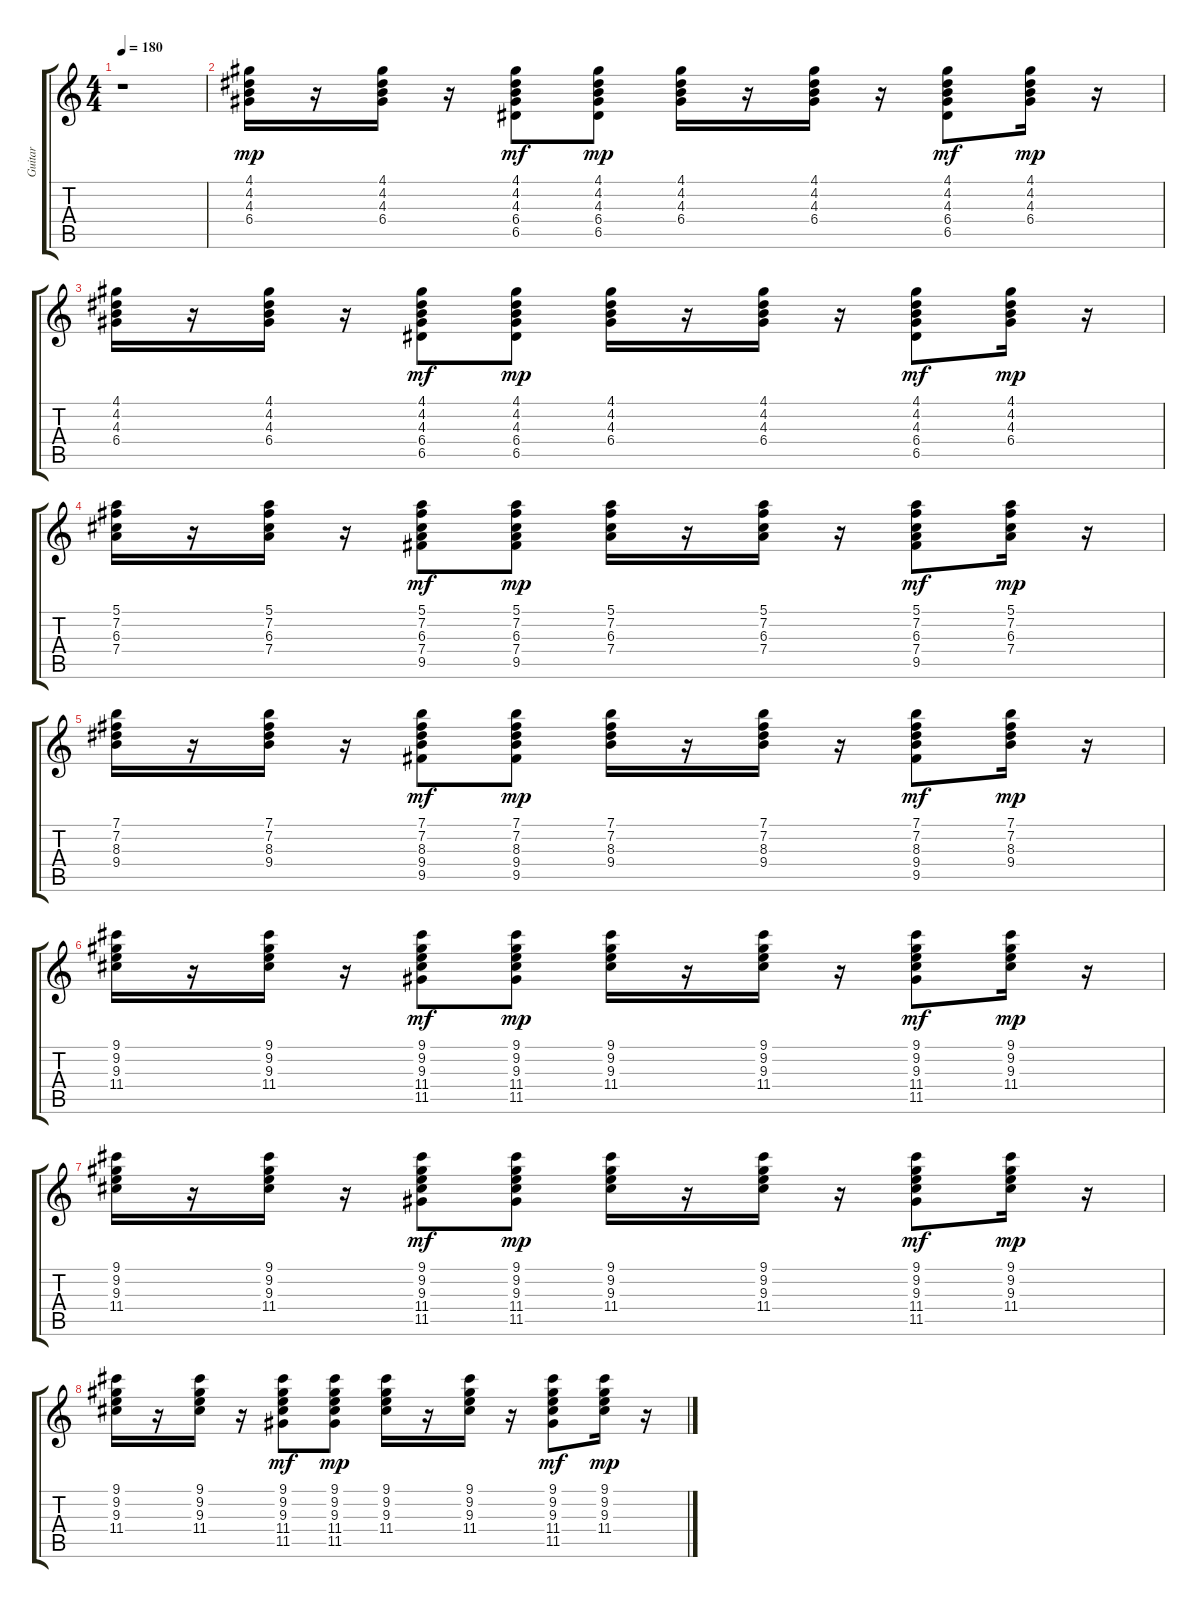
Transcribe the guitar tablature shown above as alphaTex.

\track ("Guitar" "Guitar") {instrument acousticguitarsteel}
\staff {score tabs}
\tuning (E4 B3 G3 D3 A2 E2) {hide}
\ts (4 4)
\tempo 180
\clef g2
\ks c
r.1{dy mf} |
(4.1 4.2 4.3 6.4).16{dy mp} r.16 (4.1 4.2 4.3 6.4).16 r.16 (4.1 4.2 4.3 6.4 6.5).8{dy mf} (4.1 4.2 4.3 6.4 6.5).8{dy mp} (4.1 4.2 4.3 6.4).16 r.16 (4.1 4.2 4.3 6.4).16 r.16 (4.1 4.2 4.3 6.4 6.5).8{dy mf} (4.1 4.2 4.3 6.4).16{dy mp} r.16 |
(4.1 4.2 4.3 6.4).16 r.16 (4.1 4.2 4.3 6.4).16 r.16 (4.1 4.2 4.3 6.4 6.5).8{dy mf} (4.1 4.2 4.3 6.4 6.5).8{dy mp} (4.1 4.2 4.3 6.4).16 r.16 (4.1 4.2 4.3 6.4).16 r.16 (4.1 4.2 4.3 6.4 6.5).8{dy mf} (4.1 4.2 4.3 6.4).16{dy mp} r.16 |
(5.1 7.2 6.3 7.4).16 r.16 (5.1 7.2 6.3 7.4).16 r.16 (5.1 7.2 6.3 7.4 9.5).8{dy mf} (5.1 7.2 6.3 7.4 9.5).8{dy mp} (5.1 7.2 6.3 7.4).16 r.16 (5.1 7.2 6.3 7.4).16 r.16 (5.1 7.2 6.3 7.4 9.5).8{dy mf} (5.1 7.2 6.3 7.4).16{dy mp} r.16 |
(7.1 7.2 8.3 9.4).16 r.16 (7.1 7.2 8.3 9.4).16 r.16 (7.1 7.2 8.3 9.4 9.5).8{dy mf} (7.1 7.2 8.3 9.4 9.5).8{dy mp} (7.1 7.2 8.3 9.4).16 r.16 (7.1 7.2 8.3 9.4).16 r.16 (7.1 7.2 8.3 9.4 9.5).8{dy mf} (7.1 7.2 8.3 9.4).16{dy mp} r.16 |
(9.1 9.2 9.3 11.4).16 r.16 (9.1 9.2 9.3 11.4).16 r.16 (9.1 9.2 9.3 11.4 11.5).8{dy mf} (9.1 9.2 9.3 11.4 11.5).8{dy mp} (9.1 9.2 9.3 11.4).16 r.16 (9.1 9.2 9.3 11.4).16 r.16 (9.1 9.2 9.3 11.4 11.5).8{dy mf} (9.1 9.2 9.3 11.4).16{dy mp} r.16 |
(9.1 9.2 9.3 11.4).16 r.16 (9.1 9.2 9.3 11.4).16 r.16 (9.1 9.2 9.3 11.4 11.5).8{dy mf} (9.1 9.2 9.3 11.4 11.5).8{dy mp} (9.1 9.2 9.3 11.4).16 r.16 (9.1 9.2 9.3 11.4).16 r.16 (9.1 9.2 9.3 11.4 11.5).8{dy mf} (9.1 9.2 9.3 11.4).16{dy mp} r.16 |
(9.1 9.2 9.3 11.4).16 r.16 (9.1 9.2 9.3 11.4).16 r.16 (9.1 9.2 9.3 11.4 11.5).8{dy mf} (9.1 9.2 9.3 11.4 11.5).8{dy mp} (9.1 9.2 9.3 11.4).16 r.16 (9.1 9.2 9.3 11.4).16 r.16 (9.1 9.2 9.3 11.4 11.5).8{dy mf} (9.1 9.2 9.3 11.4).16{dy mp} r.16
